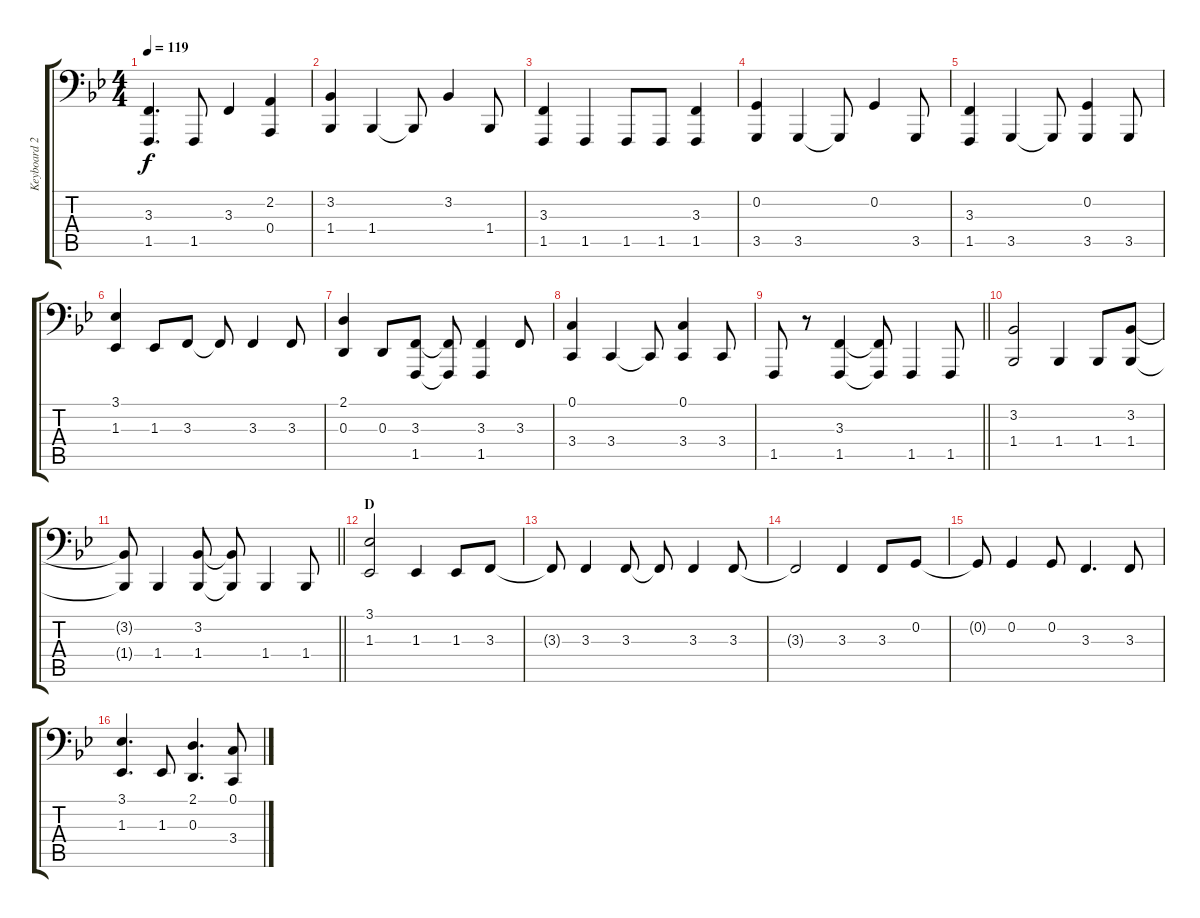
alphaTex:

\track ("Keyboard 2" "Keyboard 2") {instrument brightacousticpiano}
\staff {score tabs}
\tuning (C3 G2 D2 A1 E1 B0) {hide}
\ts (4 4)
\tempo 119
\clef f4
\ks bb
(3.3 1.5).4{d dy f} 1.5.8 3.3.4 (2.2 0.4).4 |
(3.2 1.4).4 1.4.4 1.4{t}.8 3.2.4 1.4.8 |
(3.3 1.5).4 1.5.4 1.5.8 1.5.8 (3.3 1.5).4 |
(0.2 3.5).4 3.5.4 3.5{t}.8 0.2.4 3.5.8 |
(3.3 1.5).4 3.5.4 3.5{t}.8 (0.2 3.5).4 3.5.8 |
(3.1 1.3).4 1.3.8 3.3.8 3.3{t}.8 3.3.4 3.3.8 |
(2.1 0.3).4 0.3.8 (3.3 1.5).8 (3.3{t} 1.5{t}).8 (3.3 1.5).4 3.3.8 |
(0.1 3.4).4 3.4.4 3.4{t}.8 (0.1 3.4).4 3.4.8 |
\barLineRight lightlight
1.5.8 r.8 (3.3 1.5).4 (3.3{t} 1.5{t}).8 1.5.4 1.5.8 |
(3.2 1.4).2 1.4.4 1.4.8 (3.2 1.4).8 |
\barLineRight lightlight
(3.2{t} 1.4{t}).8 1.4.4 (3.2 1.4).8 (3.2{t} 1.4{t}).8 1.4.4 1.4.8 |
\section ("" "D")
(3.1 1.3).2 1.3.4 1.3.8 3.3.8 |
3.3{t}.8 3.3.4 3.3.8 3.3{t}.8 3.3.4 3.3.8 |
3.3{t}.2 3.3.4 3.3.8 0.2.8 |
0.2{t}.8 0.2.4 0.2.8 3.3.4{d} 3.3.8 |
(3.1 1.3).4{d} 1.3.8 (2.1 0.3).4{d} (0.1 3.4).8
